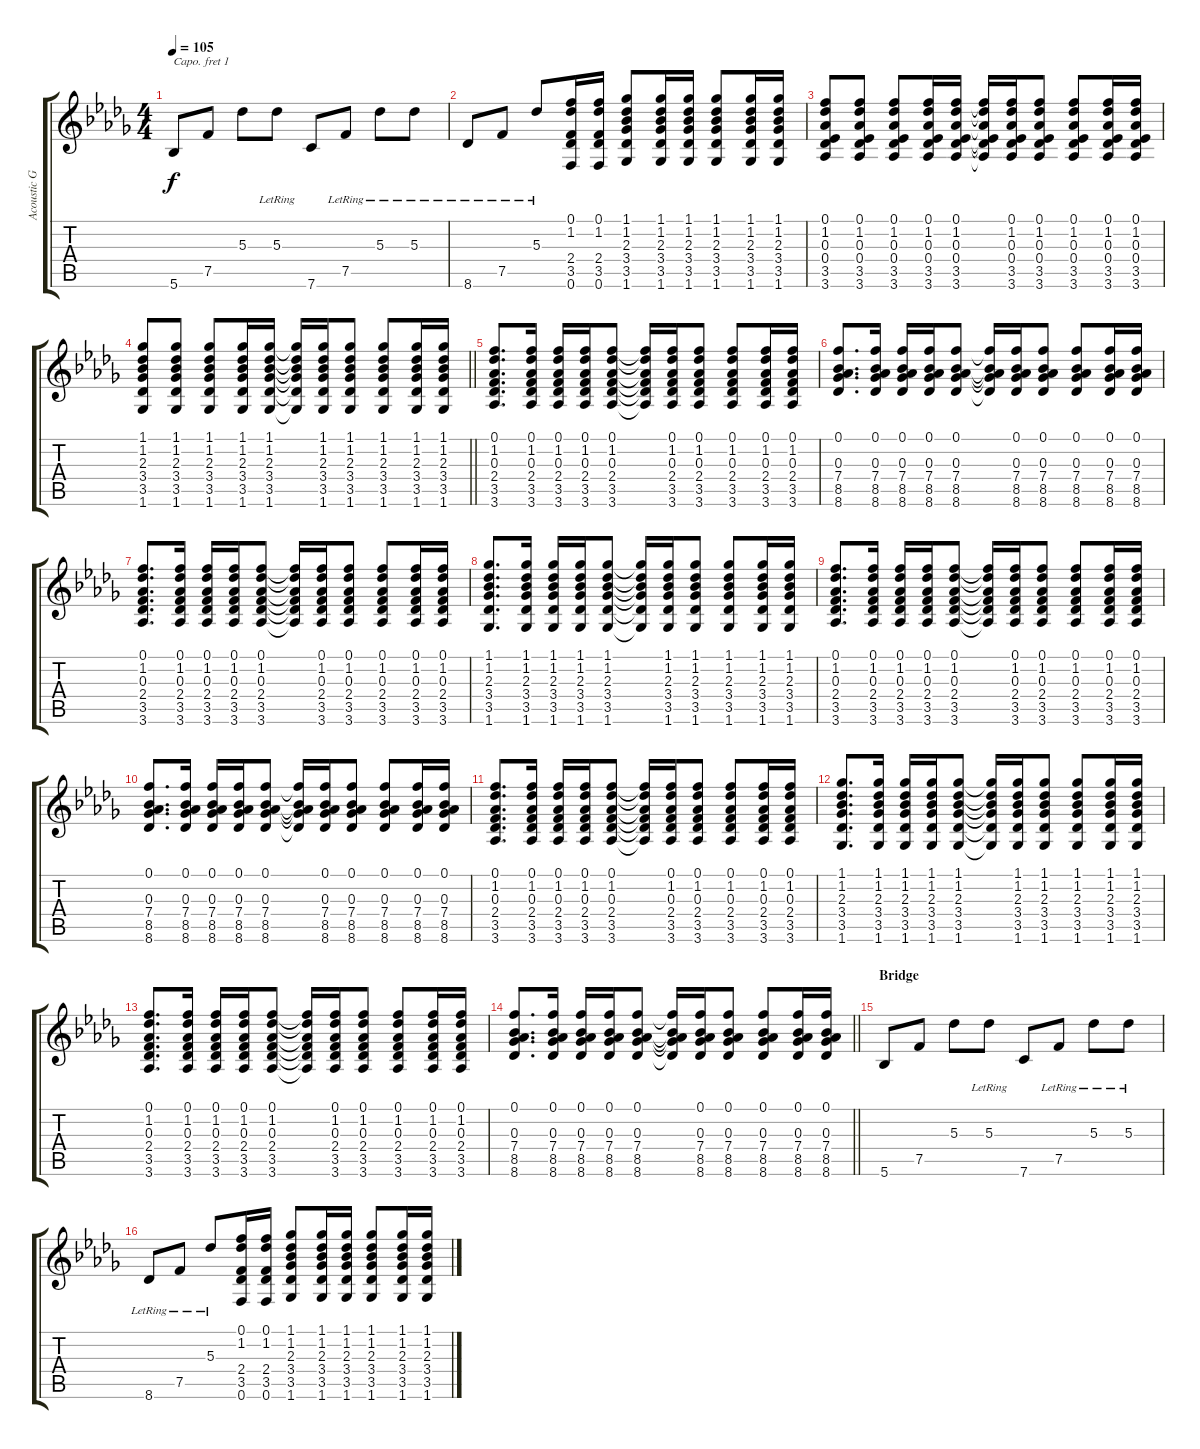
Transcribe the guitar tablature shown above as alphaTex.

\track ("Acoustic Guitar" "Acoustic G") {instrument acousticguitarsteel}
\staff {score tabs}
\capo 1
\tuning (E4 B3 G3 D3 A2 E2) {hide}
\ts (4 4)
\tempo 105
\clef g2
\ks db
5.6.8{dy f} 7.5.8 5.3.8 5.3{lr}.8 7.6.8 7.5{lr}.8 5.3{lr}.8 5.3{lr}.8 |
8.6{lr}.8 7.5{lr}.8 5.3{lr}.8 (0.1 1.2 2.4 3.5 0.6).16 (0.1 1.2 2.4 3.5 0.6).16 (1.1 1.2 2.3 3.4 3.5 1.6).8 (1.1 1.2 2.3 3.4 3.5 1.6).16 (1.1 1.2 2.3 3.4 3.5 1.6).16 (1.1 1.2 2.3 3.4 3.5 1.6).8 (1.1 1.2 2.3 3.4 3.5 1.6).16 (1.1 1.2 2.3 3.4 3.5 1.6).16 |
(0.1 1.2 0.3 0.4 3.5 3.6).8 (0.1 1.2 0.3 0.4 3.5 3.6).8 (0.1 1.2 0.3 0.4 3.5 3.6).8 (0.1 1.2 0.3 0.4 3.5 3.6).16 (0.1 1.2 0.3 0.4 3.5 3.6).16 (0.1{t} 1.2{t} 0.3{t} 0.4{t} 3.5{t} 3.6{t}).16 (0.1 1.2 0.3 0.4 3.5 3.6).16 (0.1 1.2 0.3 0.4 3.5 3.6).8 (0.1 1.2 0.3 0.4 3.5 3.6).8 (0.1 1.2 0.3 0.4 3.5 3.6).16 (0.1 1.2 0.3 0.4 3.5 3.6).16 |
\barLineRight lightlight
(1.1 1.2 2.3 3.4 3.5 1.6).8 (1.1 1.2 2.3 3.4 3.5 1.6).8 (1.1 1.2 2.3 3.4 3.5 1.6).8 (1.1 1.2 2.3 3.4 3.5 1.6).16 (1.1 1.2 2.3 3.4 3.5 1.6).16 (1.1{t} 1.2{t} 2.3{t} 3.4{t} 3.5{t} 1.6{t}).16 (1.1 1.2 2.3 3.4 3.5 1.6).16 (1.1 1.2 2.3 3.4 3.5 1.6).8 (1.1 1.2 2.3 3.4 3.5 1.6).8 (1.1 1.2 2.3 3.4 3.5 1.6).16 (1.1 1.2 2.3 3.4 3.5 1.6).16 |
(0.1 1.2 0.3 2.4 3.5 3.6).8{d} (0.1 1.2 0.3 2.4 3.5 3.6).16 (0.1 1.2 0.3 2.4 3.5 3.6).16 (0.1 1.2 0.3 2.4 3.5 3.6).16 (0.1 1.2 0.3 2.4 3.5 3.6).8 (0.1{t} 1.2{t} 0.3{t} 2.4{t} 3.5{t} 3.6{t}).16 (0.1 1.2 0.3 2.4 3.5 3.6).16 (0.1 1.2 0.3 2.4 3.5 3.6).8 (0.1 1.2 0.3 2.4 3.5 3.6).8 (0.1 1.2 0.3 2.4 3.5 3.6).16 (0.1 1.2 0.3 2.4 3.5 3.6).16 |
(0.1 0.3 7.4 8.5 8.6).8{d} (0.1 0.3 7.4 8.5 8.6).16 (0.1 0.3 7.4 8.5 8.6).16 (0.1 0.3 7.4 8.5 8.6).16 (0.1 0.3 7.4 8.5 8.6).8 (0.1{t} 0.3{t} 7.4{t} 8.5{t} 8.6{t}).16 (0.1 0.3 7.4 8.5 8.6).16 (0.1 0.3 7.4 8.5 8.6).8 (0.1 0.3 7.4 8.5 8.6).8 (0.1 0.3 7.4 8.5 8.6).16 (0.1 0.3 7.4 8.5 8.6).16 |
(0.1 1.2 0.3 2.4 3.5 3.6).8{d} (0.1 1.2 0.3 2.4 3.5 3.6).16 (0.1 1.2 0.3 2.4 3.5 3.6).16 (0.1 1.2 0.3 2.4 3.5 3.6).16 (0.1 1.2 0.3 2.4 3.5 3.6).8 (0.1{t} 1.2{t} 0.3{t} 2.4{t} 3.5{t} 3.6{t}).16 (0.1 1.2 0.3 2.4 3.5 3.6).16 (0.1 1.2 0.3 2.4 3.5 3.6).8 (0.1 1.2 0.3 2.4 3.5 3.6).8 (0.1 1.2 0.3 2.4 3.5 3.6).16 (0.1 1.2 0.3 2.4 3.5 3.6).16 |
(1.1 1.2 2.3 3.4 3.5 1.6).8{d} (1.1 1.2 2.3 3.4 3.5 1.6).16 (1.1 1.2 2.3 3.4 3.5 1.6).16 (1.1 1.2 2.3 3.4 3.5 1.6).16 (1.1 1.2 2.3 3.4 3.5 1.6).8 (1.1{t} 1.2{t} 2.3{t} 3.4{t} 3.5{t} 1.6{t}).16 (1.1 1.2 2.3 3.4 3.5 1.6).16 (1.1 1.2 2.3 3.4 3.5 1.6).8 (1.1 1.2 2.3 3.4 3.5 1.6).8 (1.1 1.2 2.3 3.4 3.5 1.6).16 (1.1 1.2 2.3 3.4 3.5 1.6).16 |
(0.1 1.2 0.3 2.4 3.5 3.6).8{d} (0.1 1.2 0.3 2.4 3.5 3.6).16 (0.1 1.2 0.3 2.4 3.5 3.6).16 (0.1 1.2 0.3 2.4 3.5 3.6).16 (0.1 1.2 0.3 2.4 3.5 3.6).8 (0.1{t} 1.2{t} 0.3{t} 2.4{t} 3.5{t} 3.6{t}).16 (0.1 1.2 0.3 2.4 3.5 3.6).16 (0.1 1.2 0.3 2.4 3.5 3.6).8 (0.1 1.2 0.3 2.4 3.5 3.6).8 (0.1 1.2 0.3 2.4 3.5 3.6).16 (0.1 1.2 0.3 2.4 3.5 3.6).16 |
(0.1 0.3 7.4 8.5 8.6).8{d} (0.1 0.3 7.4 8.5 8.6).16 (0.1 0.3 7.4 8.5 8.6).16 (0.1 0.3 7.4 8.5 8.6).16 (0.1 0.3 7.4 8.5 8.6).8 (0.1{t} 0.3{t} 7.4{t} 8.5{t} 8.6{t}).16 (0.1 0.3 7.4 8.5 8.6).16 (0.1 0.3 7.4 8.5 8.6).8 (0.1 0.3 7.4 8.5 8.6).8 (0.1 0.3 7.4 8.5 8.6).16 (0.1 0.3 7.4 8.5 8.6).16 |
(0.1 1.2 0.3 2.4 3.5 3.6).8{d} (0.1 1.2 0.3 2.4 3.5 3.6).16 (0.1 1.2 0.3 2.4 3.5 3.6).16 (0.1 1.2 0.3 2.4 3.5 3.6).16 (0.1 1.2 0.3 2.4 3.5 3.6).8 (0.1{t} 1.2{t} 0.3{t} 2.4{t} 3.5{t} 3.6{t}).16 (0.1 1.2 0.3 2.4 3.5 3.6).16 (0.1 1.2 0.3 2.4 3.5 3.6).8 (0.1 1.2 0.3 2.4 3.5 3.6).8 (0.1 1.2 0.3 2.4 3.5 3.6).16 (0.1 1.2 0.3 2.4 3.5 3.6).16 |
(1.1 1.2 2.3 3.4 3.5 1.6).8{d} (1.1 1.2 2.3 3.4 3.5 1.6).16 (1.1 1.2 2.3 3.4 3.5 1.6).16 (1.1 1.2 2.3 3.4 3.5 1.6).16 (1.1 1.2 2.3 3.4 3.5 1.6).8 (1.1{t} 1.2{t} 2.3{t} 3.4{t} 3.5{t} 1.6{t}).16 (1.1 1.2 2.3 3.4 3.5 1.6).16 (1.1 1.2 2.3 3.4 3.5 1.6).8 (1.1 1.2 2.3 3.4 3.5 1.6).8 (1.1 1.2 2.3 3.4 3.5 1.6).16 (1.1 1.2 2.3 3.4 3.5 1.6).16 |
(0.1 1.2 0.3 2.4 3.5 3.6).8{d} (0.1 1.2 0.3 2.4 3.5 3.6).16 (0.1 1.2 0.3 2.4 3.5 3.6).16 (0.1 1.2 0.3 2.4 3.5 3.6).16 (0.1 1.2 0.3 2.4 3.5 3.6).8 (0.1{t} 1.2{t} 0.3{t} 2.4{t} 3.5{t} 3.6{t}).16 (0.1 1.2 0.3 2.4 3.5 3.6).16 (0.1 1.2 0.3 2.4 3.5 3.6).8 (0.1 1.2 0.3 2.4 3.5 3.6).8 (0.1 1.2 0.3 2.4 3.5 3.6).16 (0.1 1.2 0.3 2.4 3.5 3.6).16 |
\barLineRight lightlight
(0.1 0.3 7.4 8.5 8.6).8{d} (0.1 0.3 7.4 8.5 8.6).16 (0.1 0.3 7.4 8.5 8.6).16 (0.1 0.3 7.4 8.5 8.6).16 (0.1 0.3 7.4 8.5 8.6).8 (0.1{t} 0.3{t} 7.4{t} 8.5{t} 8.6{t}).16 (0.1 0.3 7.4 8.5 8.6).16 (0.1 0.3 7.4 8.5 8.6).8 (0.1 0.3 7.4 8.5 8.6).8 (0.1 0.3 7.4 8.5 8.6).16 (0.1 0.3 7.4 8.5 8.6).16 |
\section ("" "Bridge")
5.6.8 7.5.8 5.3.8 5.3{lr}.8 7.6.8 7.5{lr}.8 5.3{lr}.8 5.3{lr}.8 |
8.6{lr}.8 7.5{lr}.8 5.3{lr}.8 (0.1 1.2 2.4 3.5 0.6).16 (0.1 1.2 2.4 3.5 0.6).16 (1.1 1.2 2.3 3.4 3.5 1.6).8 (1.1 1.2 2.3 3.4 3.5 1.6).16 (1.1 1.2 2.3 3.4 3.5 1.6).16 (1.1 1.2 2.3 3.4 3.5 1.6).8 (1.1 1.2 2.3 3.4 3.5 1.6).16 (1.1 1.2 2.3 3.4 3.5 1.6).16
